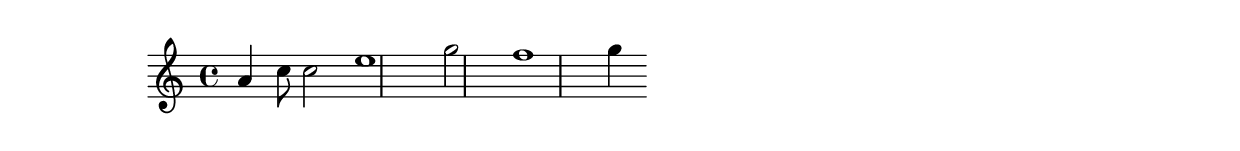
%{
Welcome to LilyPond
===================

Congratulations, LilyPond has been installed successfully.

Now to take it for the first test run.

  1. Save this file

  2. Select

       Compile > Typeset file

  from the menu.

  The file is processed, and

  3.  The PDF viewer will pop up. Click one of the noteheads.


That's it.  For more information, visit http://lilypond.org .

%}

\version "2.20.0"  % necessary for upgrading to future LilyPond versions.

\relative {
a'4 c8 c2 e1 g2 f1 g4 
}
